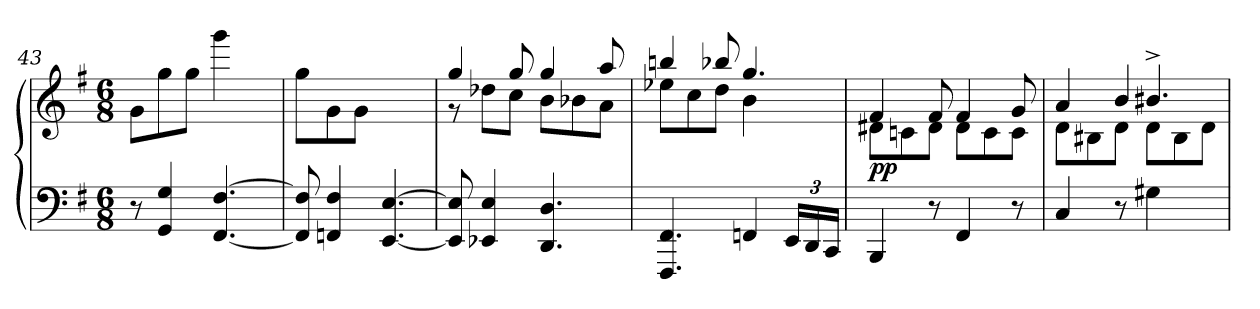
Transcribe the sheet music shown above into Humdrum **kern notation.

**kern	**kern	**dynam
*part1	*part1	*part1
*staff2	*staff1	*staff1/2
*clefF4	*clefG2	*
*k[f#]	*k[f#]	*
*M6/8	*M6/8	*
=43	=43	=43
8r	8g\L	.
4G/ 4GG/	8gg\	.
.	8gg\J	.
[4.F#/ [4.FF#/	4ggg\	.
.	8ryy	.
!!LO:LB:g=z
=44	=44	=44
8F#/] 8FF#/]	8gg\L	.
4F#/ 4FFn/	8g\	.
.	8g\J	.
[4.E/ [4.EE/	4.ryy	.
=45	=45	=45
*	*^	*
8E/] 8EE/]	4gg/	8rg	.
4E/ 4EE-X/	.	8dd-X\L	.
.	8gg/	8cc\J	.
4.D/ 4.DD/	4gg/	8b\L	.
.	.	8b-X\	.
.	8aa/	8a\J	.
=46	=46	=46	=46
4.FF#/ 4.FFF#/	4bbn/	8ee-X\L	.
.	.	8cc\	.
.	8bb-X/	8dd\J	.
4FFn/	4.gg/	4b\	.
24EE/LL	.	8ryy	.
24DD/	.	.	.
24CC/JJ	.	.	.
=47	=47	=47	=47
!	!	!	!LO:DY:b
4BBB/	4f#/	8d#X\L	pp
.	.	8cn\	.
8r	8f#/	8d#\J	.
4FF#/	4f#/	8d#\L	.
.	.	8c\	.
8r	8g/	8c\J	.
=48	=48	=48	=48
*	*	*^	*
4C/	4.ryy	4a/	8d\L	.
.	.	.	8B#X\	.
8r	.	4b/	8d\J	.
4G#X\	4.b#X^/	.	8d\L	.
.	.	4ryy	8B#\	.
8ryy	.	.	8d\J	.
*	*v	*v	*v	*
=	=	=
*-	*-	*-
